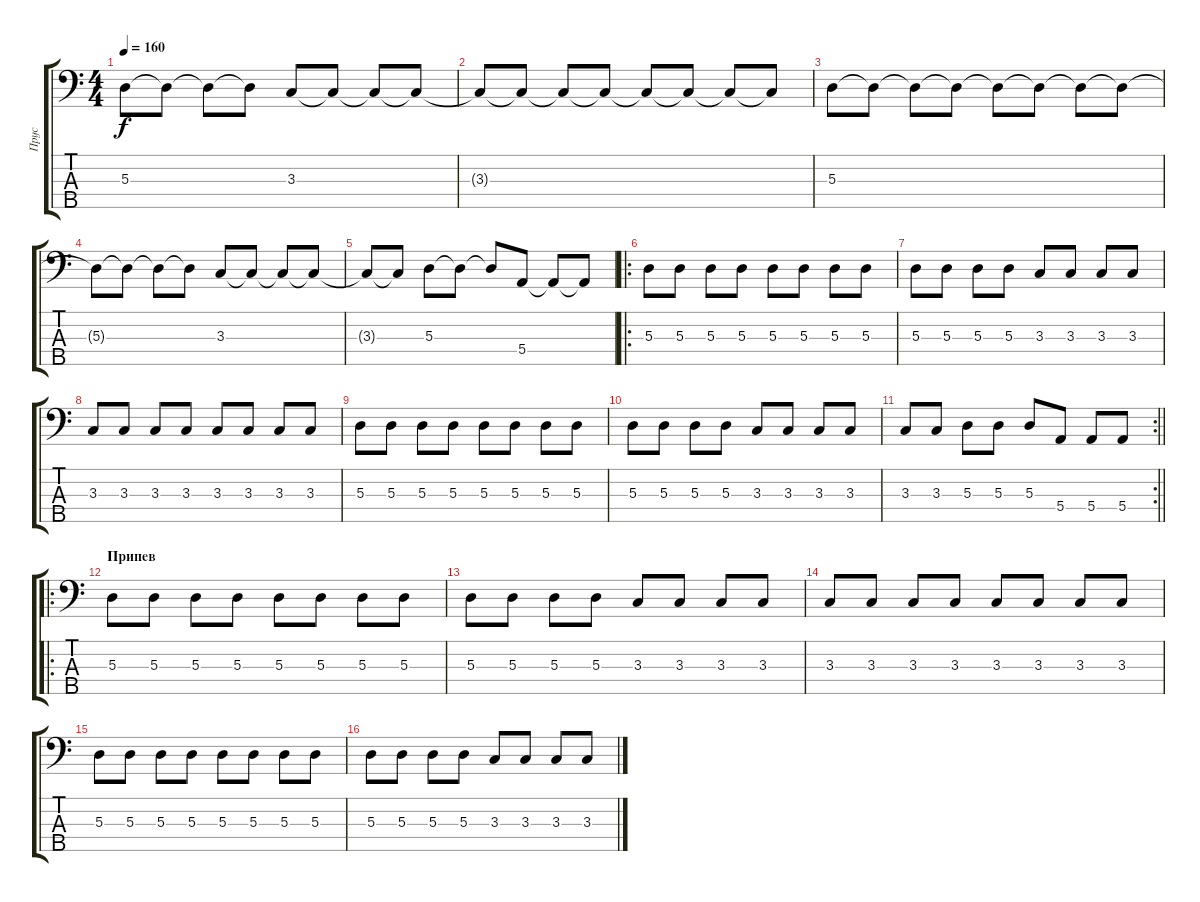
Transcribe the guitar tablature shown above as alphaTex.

\track ("Прус" "Прус") {instrument electricbassfinger}
\staff {score tabs}
\tuning (G2 D2 A1 E1 B0) {hide}
\ts (4 4)
\tempo 160
\clef f4
\ks c
5.3{t}.8{dy f} 5.3{t}.8 5.3{t}.8 5.3{t}.8 3.3.8 3.3{t}.8 3.3{t}.8 3.3{t}.8 |
3.3{t}.8 3.3{t}.8 3.3{t}.8 3.3{t}.8 3.3{t}.8 3.3{t}.8 3.3{t}.8 3.3{t}.8 |
5.3.8 5.3{t}.8 5.3{t}.8 5.3{t}.8 5.3{t}.8 5.3{t}.8 5.3{t}.8 5.3{t}.8 |
5.3{t}.8 5.3{t}.8 5.3{t}.8 5.3{t}.8 3.3.8 3.3{t}.8 3.3{t}.8 3.3{t}.8 |
3.3{t}.8 3.3{t}.8 5.3.8 5.3{t}.8 5.3{t}.8 5.4.8 5.4{t}.8 5.4{t}.8 |
\ro
5.3.8 5.3.8 5.3.8 5.3.8 5.3.8 5.3.8 5.3.8 5.3.8 |
5.3.8 5.3.8 5.3.8 5.3.8 3.3.8 3.3.8 3.3.8 3.3.8 |
3.3.8 3.3.8 3.3.8 3.3.8 3.3.8 3.3.8 3.3.8 3.3.8 |
5.3.8 5.3.8 5.3.8 5.3.8 5.3.8 5.3.8 5.3.8 5.3.8 |
5.3.8 5.3.8 5.3.8 5.3.8 3.3.8 3.3.8 3.3.8 3.3.8 |
\rc 2
\barLineRight lightlight
3.3.8 3.3.8 5.3.8 5.3.8 5.3.8 5.4.8 5.4.8 5.4.8 |
\ro
\section ("" "Припев")
5.3.8 5.3.8 5.3.8 5.3.8 5.3.8 5.3.8 5.3.8 5.3.8 |
5.3.8 5.3.8 5.3.8 5.3.8 3.3.8 3.3.8 3.3.8 3.3.8 |
3.3.8 3.3.8 3.3.8 3.3.8 3.3.8 3.3.8 3.3.8 3.3.8 |
5.3.8 5.3.8 5.3.8 5.3.8 5.3.8 5.3.8 5.3.8 5.3.8 |
5.3.8 5.3.8 5.3.8 5.3.8 3.3.8 3.3.8 3.3.8 3.3.8
